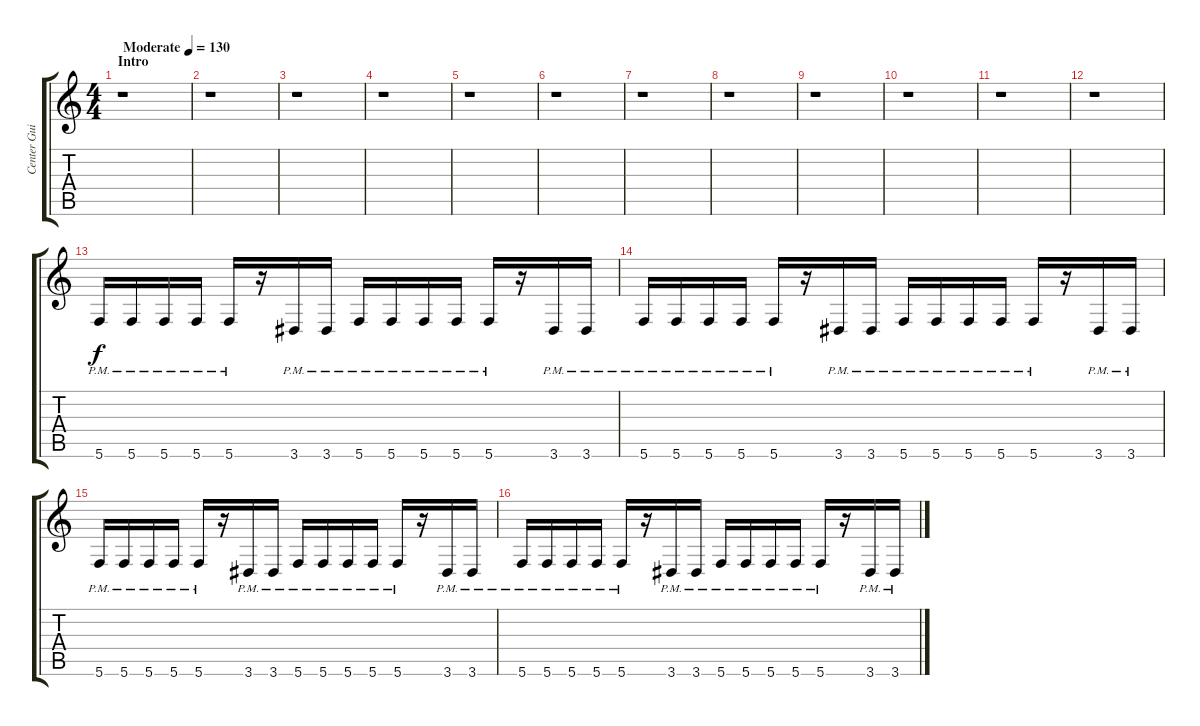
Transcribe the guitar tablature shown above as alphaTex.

\track ("Center Guitar" "Center Gui") {instrument distortionguitar}
\staff {score tabs}
\tuning (C4 G3 Eb3 Bb2 F2 C2) {hide}
\ts (4 4)
\section ("" "Intro")
\tempo (130 "Moderate")
\clef g2
\ks c
r.1{dy f instrument distortionguitar} |
r.1 |
r.1 |
r.1 |
r.1 |
r.1 |
r.1 |
r.1 |
r.1 |
r.1 |
r.1 |
r.1 |
5.6{pm}.16 5.6{pm}.16 5.6{pm}.16 5.6{pm}.16 5.6{pm}.16 r.16 3.6{pm}.16 3.6{pm}.16 5.6{pm}.16 5.6{pm}.16 5.6{pm}.16 5.6{pm}.16 5.6{pm}.16 r.16 3.6{pm}.16 3.6{pm}.16 |
5.6{pm}.16 5.6{pm}.16 5.6{pm}.16 5.6{pm}.16 5.6{pm}.16 r.16 3.6{pm}.16 3.6{pm}.16 5.6{pm}.16 5.6{pm}.16 5.6{pm}.16 5.6{pm}.16 5.6{pm}.16 r.16 3.6{pm}.16 3.6{pm}.16 |
5.6{pm}.16 5.6{pm}.16 5.6{pm}.16 5.6{pm}.16 5.6{pm}.16 r.16 3.6{pm}.16 3.6{pm}.16 5.6{pm}.16 5.6{pm}.16 5.6{pm}.16 5.6{pm}.16 5.6{pm}.16 r.16 3.6{pm}.16 3.6{pm}.16 |
5.6{pm}.16 5.6{pm}.16 5.6{pm}.16 5.6{pm}.16 5.6{pm}.16 r.16 3.6{pm}.16 3.6{pm}.16 5.6{pm}.16 5.6{pm}.16 5.6{pm}.16 5.6{pm}.16 5.6{pm}.16 r.16 3.6{pm}.16 3.6{pm}.16
